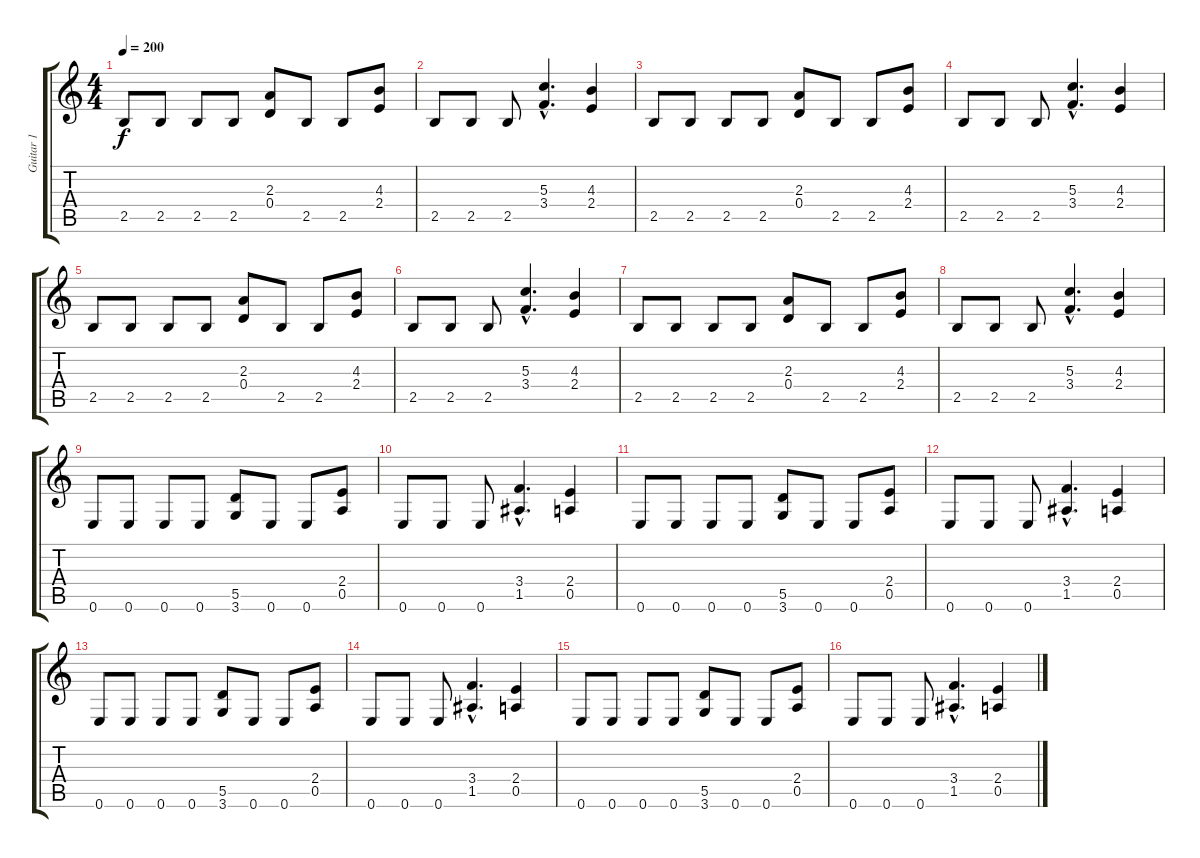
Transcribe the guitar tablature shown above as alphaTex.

\track ("Guitar 1" "Guitar 1") {instrument overdrivenguitar}
\staff {score tabs}
\tuning (E4 B3 G3 D3 A2 E2) {hide}
\ts (4 4)
\tempo 200
\clef g2
\ks c
2.5.8{dy f} 2.5.8 2.5.8 2.5.8 (2.3 0.4).8 2.5.8 2.5.8 (4.3 2.4).8 |
2.5.8 2.5.8 2.5.8 (5.3{hac} 3.4{hac}).4{d} (4.3 2.4).4 |
2.5.8 2.5.8 2.5.8 2.5.8 (2.3 0.4).8 2.5.8 2.5.8 (4.3 2.4).8 |
2.5.8 2.5.8 2.5.8 (5.3{hac} 3.4{hac}).4{d} (4.3 2.4).4 |
2.5.8 2.5.8 2.5.8 2.5.8 (2.3 0.4).8 2.5.8 2.5.8 (4.3 2.4).8 |
2.5.8 2.5.8 2.5.8 (5.3{hac} 3.4{hac}).4{d} (4.3 2.4).4 |
2.5.8 2.5.8 2.5.8 2.5.8 (2.3 0.4).8 2.5.8 2.5.8 (4.3 2.4).8 |
2.5.8 2.5.8 2.5.8 (5.3{hac} 3.4{hac}).4{d} (4.3 2.4).4 |
0.6.8 0.6.8 0.6.8 0.6.8 (5.5 3.6).8 0.6.8 0.6.8 (2.4 0.5).8 |
0.6.8 0.6.8 0.6.8 (3.4{hac} 1.5{hac}).4{d} (2.4 0.5).4 |
0.6.8 0.6.8 0.6.8 0.6.8 (5.5 3.6).8 0.6.8 0.6.8 (2.4 0.5).8 |
0.6.8 0.6.8 0.6.8 (3.4{hac} 1.5{hac}).4{d} (2.4 0.5).4 |
0.6.8 0.6.8 0.6.8 0.6.8 (5.5 3.6).8 0.6.8 0.6.8 (2.4 0.5).8 |
0.6.8 0.6.8 0.6.8 (3.4{hac} 1.5{hac}).4{d} (2.4 0.5).4 |
0.6.8 0.6.8 0.6.8 0.6.8 (5.5 3.6).8 0.6.8 0.6.8 (2.4 0.5).8 |
0.6.8 0.6.8 0.6.8 (3.4{hac} 1.5{hac}).4{d} (2.4 0.5).4
